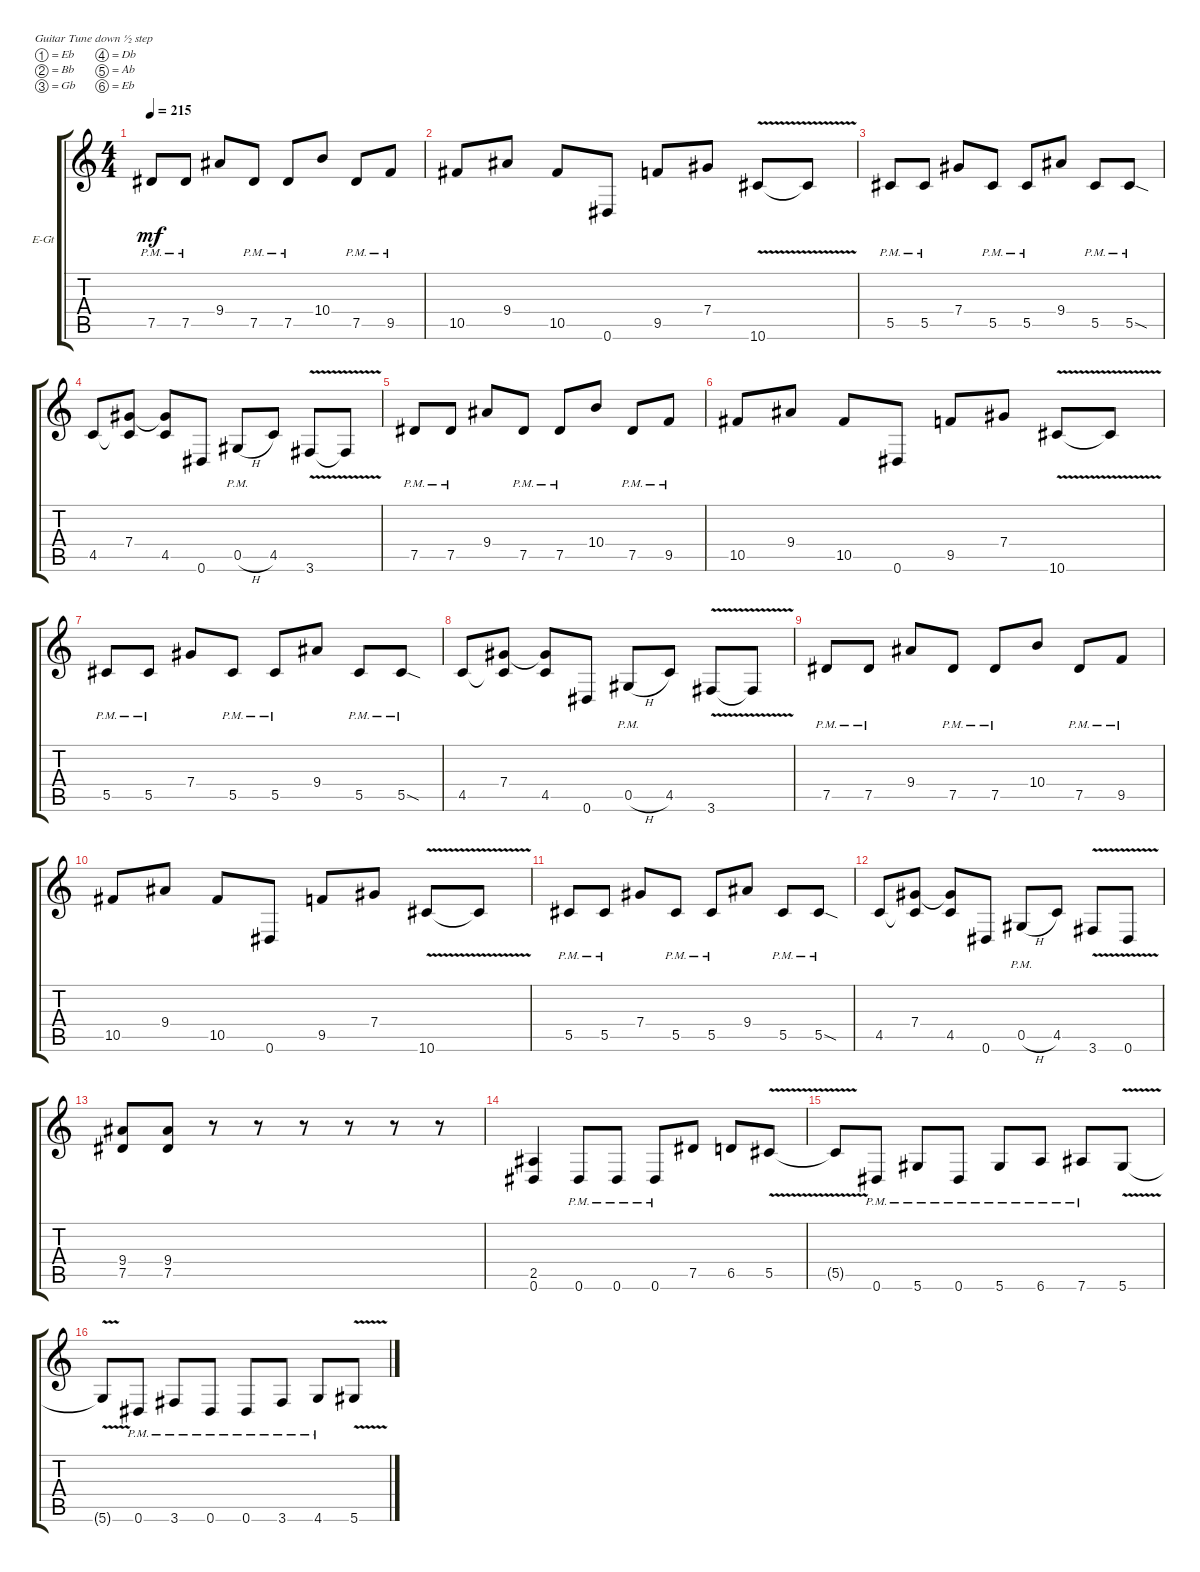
\bracketExtendMode groupsimilarinstruments
\firstSystemTrackNameOrientation horizontal
\otherSystemsTrackNameOrientation horizontal
\track ("left" "E-Gt") {instrument distortionguitar}
\staff {score tabs}
\tuning (Eb4 Bb3 Gb3 Db3 Ab2 Eb2)
\ts (4 4)
\tempo 215
\clef g2
\ks c
7.5{pm}.8{dy mf} 7.5{pm}.8 9.4.8 7.5{pm}.8 7.5{pm}.8 10.4.8 7.5{pm}.8 9.5{pm}.8 |
10.5.8 9.4.8 10.5.8 0.6.8 9.5.8 7.4.8 10.6{v}.8 10.6{v t}.8 |
5.5{pm}.8 5.5{pm}.8 7.4.8 5.5{pm}.8 5.5{pm}.8 9.4.8 5.5{pm}.8 5.5{sod pm}.8 |
4.5.8 (7.4 4.5{t}).8 (4.5 7.4{t}).8 0.6.8 0.5{h pm}.8 4.5.8 3.6{v}.8 3.6{v t}.8 |
7.5{pm}.8 7.5{pm}.8 9.4.8 7.5{pm}.8 7.5{pm}.8 10.4.8 7.5{pm}.8 9.5{pm}.8 |
10.5.8 9.4.8 10.5.8 0.6.8 9.5.8 7.4.8 10.6{v}.8 10.6{v t}.8 |
5.5{pm}.8 5.5{pm}.8 7.4.8 5.5{pm}.8 5.5{pm}.8 9.4.8 5.5{pm}.8 5.5{sod pm}.8 |
4.5.8 (7.4 4.5{t}).8 (4.5 7.4{t}).8 0.6.8 0.5{h pm}.8 4.5.8 3.6{v}.8 3.6{v t}.8 |
7.5{pm}.8 7.5{pm}.8 9.4.8 7.5{pm}.8 7.5{pm}.8 10.4.8 7.5{pm}.8 9.5{pm}.8 |
10.5.8 9.4.8 10.5.8 0.6.8 9.5.8 7.4.8 10.6{v}.8 10.6{v t}.8 |
5.5{pm}.8 5.5{pm}.8 7.4.8 5.5{pm}.8 5.5{pm}.8 9.4.8 5.5{pm}.8 5.5{sod pm}.8 |
4.5.8 (7.4 4.5{t}).8 (4.5 7.4{t}).8 0.6.8 0.5{h pm}.8 4.5.8 3.6{v}.8 0.6{v}.8 |
(7.5 9.4).8 (9.4 7.5).8 r.8 r.8 r.8 r.8 r.8 r.8 |
(0.6 2.5).4 0.6{pm}.8 0.6{pm}.8 0.6{pm}.8 7.5.8 6.5.8 5.5{v}.8 |
5.5{v t}.8 0.6{pm}.8 5.6{pm}.8 0.6{pm}.8 5.6{pm}.8 6.6{pm}.8 7.6{pm}.8 5.6{v}.8 |
5.6{v t}.8 0.6{pm}.8 3.6{pm}.8 0.6{pm}.8 0.6{pm}.8 3.6{pm}.8 4.6{pm}.8 5.6{v}.8
